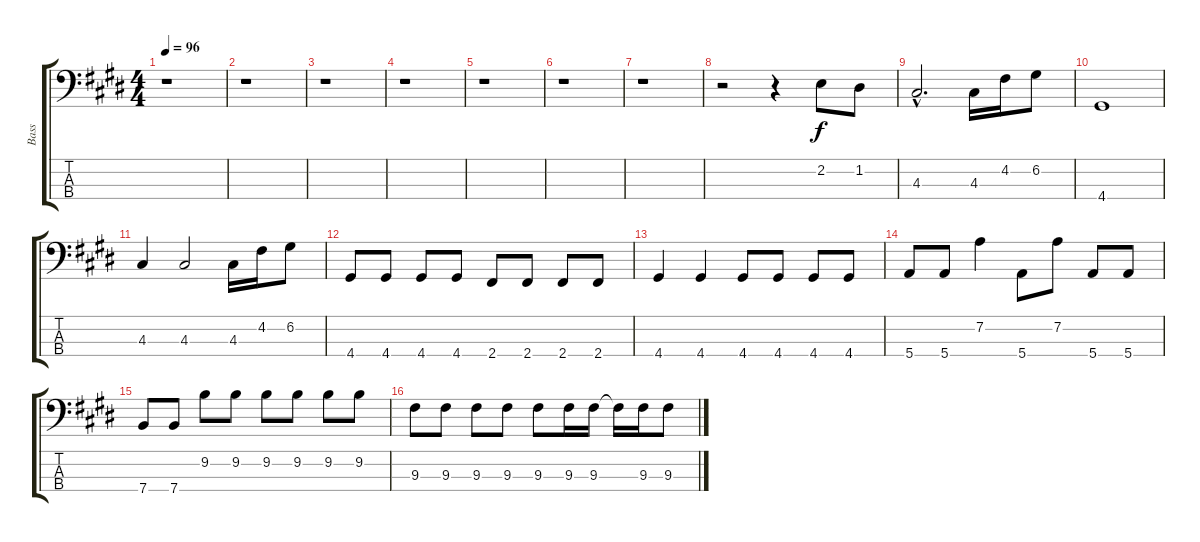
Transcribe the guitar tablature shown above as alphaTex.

\track ("Bass" "Bass") {instrument electricbassfinger}
\staff {score tabs}
\tuning (G2 D2 A1 E1) {hide}
\ts (4 4)
\tempo 96
\clef f4
\ks e
r.1{dy f} |
r.1 |
r.1 |
r.1 |
r.1 |
r.1 |
r.1 |
r.2 r.4 2.2.8 1.2.8 |
4.3{hac}.2{d} 4.3.16 4.2.16 6.2.8 |
4.4.1 |
4.3.4 4.3.2 4.3.16 4.2.16 6.2.8 |
4.4.8 4.4.8 4.4.8 4.4.8 2.4.8 2.4.8 2.4.8 2.4.8 |
4.4.4 4.4.4 4.4.8 4.4.8 4.4.8 4.4.8 |
5.4.8 5.4.8 7.2.4 5.4.8 7.2.8 5.4.8 5.4.8 |
7.4.8 7.4.8 9.2.8 9.2.8 9.2.8 9.2.8 9.2.8 9.2.8 |
9.3.8 9.3.8 9.3.8 9.3.8 9.3.8 9.3.16 9.3.16 9.3{t}.16 9.3.16 9.3.8
